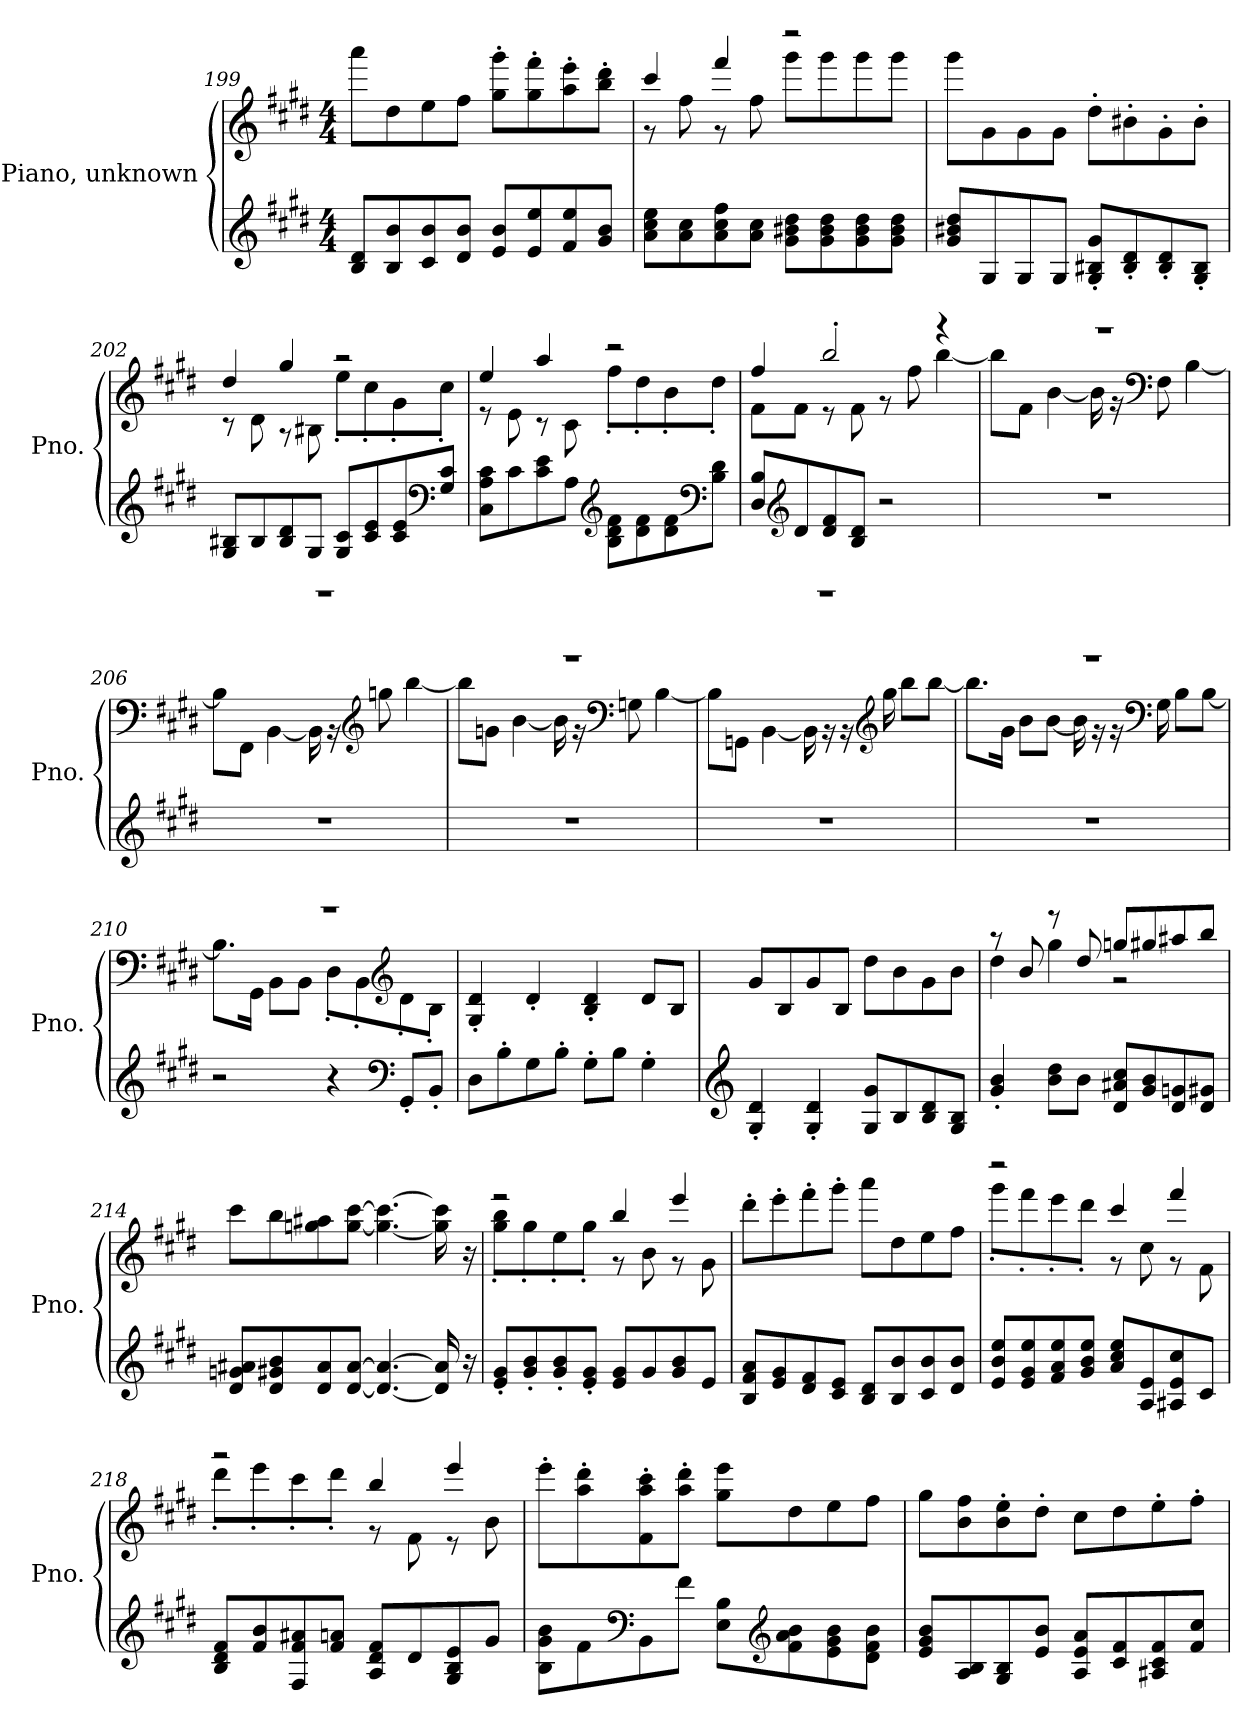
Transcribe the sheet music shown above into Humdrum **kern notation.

**kern	**kern
*part1	*part1
*staff2	*staff1
*I"Piano, unknown	*
*I'Pno.	*
*clefG2	*clefG2
*k[f#c#g#d#]	*k[f#c#g#d#]
*M4/4	*M4/4
=199	=199
8B/ 8d#/L	8aaa\L
8B/ 8b/	8dd#\
8c#/ 8b/	8ee\
8d#/ 8b/J	8ff#\J
8e/ 8b/L	8gg#\' 8ggg#\'L
8e/ 8ee/	8gg#\' 8fff#\'
8f#/ 8ee/	8aa\' 8eee\'
8g#/ 8b/J	8bb\' 8ddd#\'J
=200	=200
*	*^
8a\ 8cc#\ 8ee\L	4ccc#/	8r
8a\ 8cc#\	.	8ff#\
8a\ 8cc#\ 8ff#\	4fff#/	8r
8a\ 8cc#\J	.	8ff#\
8g#\ 8b#X\ 8dd#\L	2r	8ggg#\L
8g#\ 8b#\ 8dd#\	.	8ggg#\
8g#\ 8b#\ 8dd#\	.	8ggg#\
8g#\ 8b#\ 8dd#\J	.	8ggg#\J
*	*v	*v
=201	=201
8g#/ 8b#X/ 8dd#/L	8ggg#\L
8G#/	8g#\
8G#/	8g#\
8G#/J	8g#\J
8G#/' 8B#X/' 8g#/'L	8dd#'\L
8B#/' 8d#/'	8b#X'\
8B#/' 8d#/'	8g#'\
8G#/' 8B#/'J	8b#'\J
!!LO:LB:g=z
=202	=202
*	*^
8G#/ 8B#X/L	4dd#/	8r
8B#/	.	8d#\
8B#/ 8d#/	4gg#/	8r
8G#/J	.	8B#X\
8G#/ 8c#/L	2r	8ee'\L
8c#/ 8e/	.	8cc#'\
8c#/ 8e/	.	8g#'\
*clefF4	*	*
8G#/ 8c#/J	.	8cc#'\J
=203	=203	=203
8C#\ 8A\ 8c#\L	4ee/	8r
8c#\	.	8e\
8c#\ 8e\	4aa/	8r
8A\J	.	8c#\
*clefG2	*	*
8B\ 8d#\ 8f#\L	2r	8ff#'\L
8d#\ 8f#\	.	8dd#'\
8d#\ 8f#\	.	8b'\
*clefF4	*	*
8B\ 8d#\J	.	8dd#'\J
=204	=204	=204
8D#/ 8B/L	4ff#/	8f#\L
*clefG2	*	*
8d#/	.	8f#\J
8d#/ 8f#/	2bb'/	8r
8B/ 8d#/J	.	8f#\
2r	.	8r
.	.	8ff#\
.	4r	[4bb\
!!LO:LB:g=z	!!
=205	=205	=205
1r	1r	8bb\L]
.	.	8f#\J
.	.	[4b\
.	.	16b\]
.	.	16r
*	*clefF4	*
.	.	8F#\
.	.	[4B\
=206	=206	=206
1r	1r	8B\L]
.	.	8FF#\J
.	.	[4BB\
.	.	16BB\]
.	.	16r
*	*clefG2	*
.	.	8ggn\
.	.	[4bb\
=207	=207	=207
1r	1r	8bb\L]
.	.	8gn\J
.	.	[4b\
.	.	16b\]
.	.	16r
*	*clefF4	*
.	.	8Gn\
.	.	[4B\
!!LO:PB:g=z	!!
=208	=208	=208
1r	1r	8B\L]
.	.	8GGn\J
.	.	[4BB\
.	.	16BB\]
.	.	16r
.	.	16r
*	*clefG2	*
.	.	16gg#\
.	.	8bb\L
.	.	[8bb\J
=209	=209	=209
1r	1r	8.bb\L]
.	.	16g#\Jk
.	.	8b\L
.	.	[8b\J
.	.	16b\]
.	.	16r
.	.	16r
*	*clefF4	*
.	.	16G#\
.	.	8B\L
.	.	[8B\J
=210	=210	=210
2r	1r	8.B\L]
.	.	16GG#\Jk
.	.	8BB\L
.	.	8BB\J
4r	.	8D#'\L
.	.	8BB'\
*clefF4	*clefG2	*
8GG#'/L	.	8d#'\
8BB'/J	.	8B'\J
*	*v	*v
!!LO:LB:g=z
=211	=211
8D#\L	4G#/' 4d#/'
8B'\	.
8G#\	4d#'/
8B'\J	.
8G#'\L	4B/' 4d#/'
8B\J	.
4G#'\	8d#/L
.	8B/J
=212	=212
*clefG2	*
4G#/' 4d#/'	8g#/L
.	8B/
4G#/' 4d#/'	8g#/
.	8B/J
8G#/ 8g#/L	8dd#\L
8B/	8b\
8B/ 8d#/	8g#\
8G#/ 8B/J	8b\J
=213	=213
*	*^
4g#/' 4b/'	8r	4dd#\
.	8b/	.
8b\ 8dd#\L	8r	4gg#\
8b\J	8dd#/	.
8d#/ 8a#X/ 8cc#/L	8ggn/L	2r
8g#/ 8b/	8gg#X/	.
8d#/ 8gn/	8aa#X/	.
8d#/ 8g#X/J	8bb/J	.
*	*v	*v
!!LO:LB:g=z
=214	=214
8d#/ 8gn/ 8a#X/L	8ccc#\L
8d#/ 8g#X/ 8b/	8bb\
8d#/ 8a#/	8ggn\ 8aa#X\
[8d#/ [8a#/J	[8gg\ [8ccc#\J
4.d#/_ 4.a#/_	4.gg\_ 4.ccc#\_
16d#/] 16a#/]	16gg\] 16ccc#\]
16r	16r
=215	=215
*	*^
8e/' 8g#/'L	2r	8gg#\' 8bb\'L
8g#/' 8b/'	.	8gg#'\
8g#/' 8b/'	.	8ee'\
8e/' 8g#/'J	.	8gg#'\J
8e/ 8g#/L	4bb/	8r
8g#/	.	8b\
8g#/ 8b/	4eee/	8r
8e/J	.	8g#\
*	*v	*v
=216	=216
8B/ 8f#/ 8a/L	8ddd#'\L
8e/ 8g#/	8eee'\
8d#/ 8f#/	8fff#'\
8c#/ 8e/J	8ggg#'\J
8B/ 8d#/L	8aaa\L
8B/ 8b/	8dd#\
8c#/ 8b/	8ee\
8d#/ 8b/J	8ff#\J
!!LO:LB:g=z
=217	=217
*	*^
8e/ 8b/ 8ee/L	2r	8ggg#'\L
8e/ 8g#/ 8ee/	.	8fff#'\
8f#/ 8a/ 8ee/	.	8eee'\
8g#/ 8b/ 8ee/J	.	8ddd#'\J
8a/ 8cc#/ 8ee/L	4ccc#/	8r
8A/ 8e/	.	8cc#\
8A#X/ 8e/ 8cc#/	4fff#/	8r
8c#/J	.	8f#\
=218	=218	=218
8B/ 8d#/ 8f#/L	2r	8ddd#'\L
8f#/ 8b/	.	8eee'\
8F#/ 8f#/ 8a#X/	.	8ccc#'\
8f#/ 8an/J	.	8ddd#'\J
8A/ 8d#/ 8f#/L	4bb/	8r
8d#/	.	8f#\
8G#/ 8B/ 8e/	4eee/	8r
8g#/J	.	8b\
*	*v	*v
=219	=219
8B\ 8g#\ 8b\L	8eee'\L
8f#\	8aa\' 8ddd#\'
*clefF4	*
8BB\	8f#\' 8aa\' 8ccc#\'
8f#\J	8aa\' 8ddd#\'J
8E\ 8B\L	8gg#\ 8eee\L
*clefG2	*
8f#\ 8a\ 8b\	8dd#\
8e\ 8g#\ 8b\	8ee\
8d#\ 8f#\ 8b\J	8ff#\J
!!LO:LB:g=z
=220	=220
8e/ 8g#/ 8b/L	8gg#\L
8A/ 8B/	8b\ 8ff#\
8G#/ 8B/	8b\' 8ee\'
8e/ 8b/J	8dd#'\J
8A/ 8e/ 8a/L	8cc#\L
8c#/ 8f#/	8dd#\
8A#X/ 8c#/ 8f#/	8ee'\
8f#/ 8cc#/J	8ff#'\J
=	=
*-	*-
